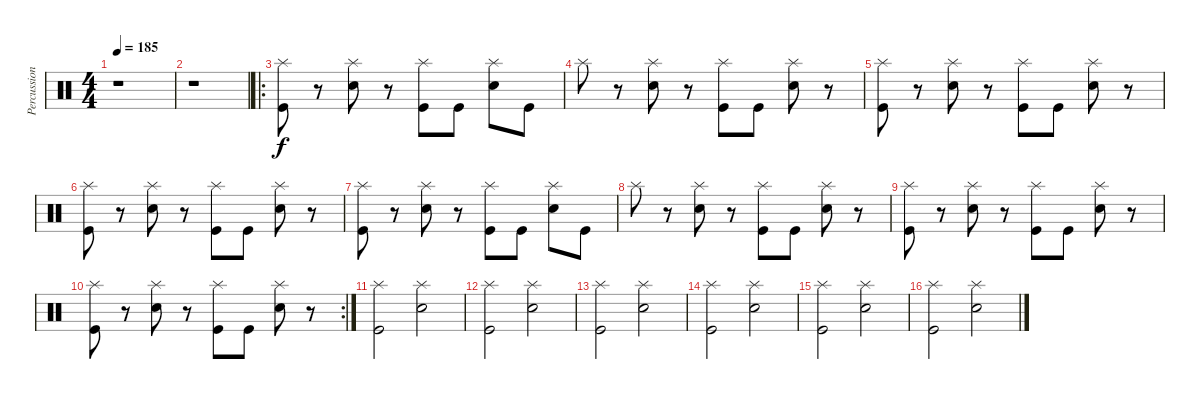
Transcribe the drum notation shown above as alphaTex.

\track ("Percussions" "Percussion") {instrument percussion}
\staff {score}
\articulation defaults
\ts (4 4)
\tempo 185
\clef neutral
\ks c
r.1{dy f} |
r.1 |
\ro
("Kick (hit)" "Splash (hit)").8 r.8 ("Electric Snare (hit)" "Splash (hit)").8 r.8 ("Kick (hit)" "Splash (hit)").8 "Kick (hit)".8 ("Electric Snare (hit)" "Splash (hit)").8 "Kick (hit)".8 |
"Splash (hit)".8 r.8 ("Electric Snare (hit)" "Splash (hit)").8 r.8 ("Kick (hit)" "Splash (hit)").8 "Kick (hit)".8 ("Electric Snare (hit)" "Splash (hit)").8 r.8 |
("Kick (hit)" "Splash (hit)").8 r.8 ("Electric Snare (hit)" "Splash (hit)").8 r.8 ("Kick (hit)" "Splash (hit)").8 "Kick (hit)".8 ("Electric Snare (hit)" "Splash (hit)").8 r.8 |
("Kick (hit)" "Splash (hit)").8 r.8 ("Electric Snare (hit)" "Splash (hit)").8 r.8 ("Kick (hit)" "Splash (hit)").8 "Kick (hit)".8 ("Electric Snare (hit)" "Splash (hit)").8 r.8 |
("Kick (hit)" "Splash (hit)").8 r.8 ("Electric Snare (hit)" "Splash (hit)").8 r.8 ("Kick (hit)" "Splash (hit)").8 "Kick (hit)".8 ("Electric Snare (hit)" "Splash (hit)").8 "Kick (hit)".8 |
"Splash (hit)".8 r.8 ("Electric Snare (hit)" "Splash (hit)").8 r.8 ("Kick (hit)" "Splash (hit)").8 "Kick (hit)".8 ("Electric Snare (hit)" "Splash (hit)").8 r.8 |
("Kick (hit)" "Splash (hit)").8 r.8 ("Electric Snare (hit)" "Splash (hit)").8 r.8 ("Kick (hit)" "Splash (hit)").8 "Kick (hit)".8 ("Electric Snare (hit)" "Splash (hit)").8 r.8 |
\rc 2
("Kick (hit)" "Splash (hit)").8 r.8 ("Electric Snare (hit)" "Splash (hit)").8 r.8 ("Kick (hit)" "Splash (hit)").8 "Kick (hit)".8 ("Electric Snare (hit)" "Splash (hit)").8 r.8 |
("Kick (hit)" "Splash (hit)").2 ("Electric Snare (hit)" "Splash (hit)").2 |
("Kick (hit)" "Splash (hit)").2 ("Electric Snare (hit)" "Splash (hit)").2 |
("Kick (hit)" "Splash (hit)").2 ("Electric Snare (hit)" "Splash (hit)").2 |
("Kick (hit)" "Splash (hit)").2 ("Electric Snare (hit)" "Splash (hit)").2 |
("Kick (hit)" "Splash (hit)").2 ("Electric Snare (hit)" "Splash (hit)").2 |
("Kick (hit)" "Splash (hit)").2 ("Electric Snare (hit)" "Splash (hit)").2
